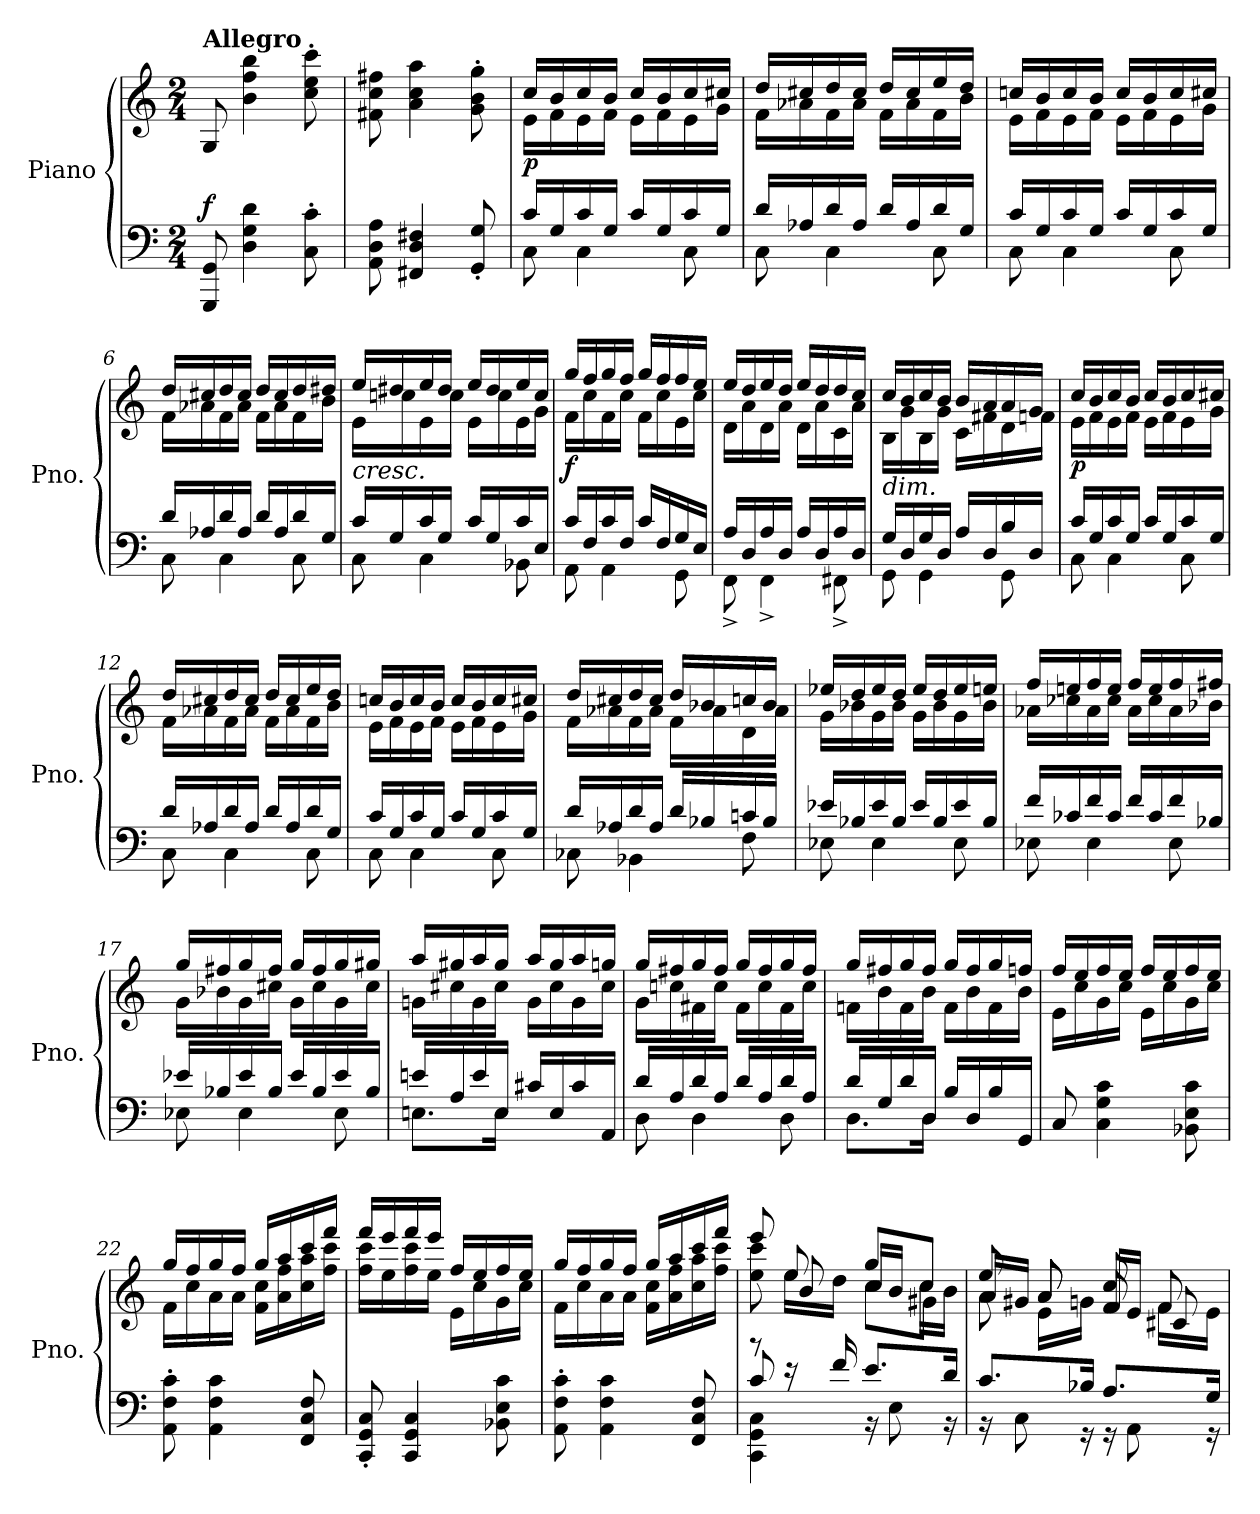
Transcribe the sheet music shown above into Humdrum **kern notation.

**kern	**kern	**dynam
*part1	*part1	*part1
*staff2	*staff1	*staff1/2
*I"Piano	*	*
*I'Pno.	*	*
*clefF4	*clefG2	*
*k[]	*k[]	*
*M2/4	*M2/4	*
=1	=1	=1
!	!LO:TX:a:B:t=Allegro	!
!	!	!LO:DY:a=2
8GGG/ 8GG/	8G/	f
4D\ 4G\ 4d\	4b\ 4ff\ 4bb\	.
8C\' 8c\'	8cc\' 8ee\' 8ccc\'	.
=2	=2	=2
8AA\ 8D\ 8A\	8f#X\ 8cc\ 8ff#X\	.
4FF#X/ 4D/ 4F#X/	4a\ 4cc\ 4aa\	.
8GG/' 8G/'	8g\' 8b\' 8gg\'	.
=3	=3	=3
*^	*^	*
!	!	!	!	!LO:DY:b
16c/LL	8C\	16cc/LL	16e\LL	p
16G/	.	16b/	16f\	.
16c/	4C\	16cc/	16e\	.
16G/JJ	.	16b/JJ	16f\JJ	.
16c/LL	.	16cc/LL	16e\LL	.
16G/	.	16b/	16f\	.
16c/	8C\	16cc/	16e\	.
16G/JJ	.	16cc#X/JJ	16g\JJ	.
=4	=4	=4	=4	=4
16d/LL	8C\	16dd/LL	16f\LL	.
16A-X/	.	16cc#X/	16a-X\	.
16d/	4C\	16dd/	16f\	.
16A-/JJ	.	16cc#/JJ	16a-\JJ	.
16d/LL	.	16dd/LL	16f\LL	.
16A-/	.	16cc#/	16a-\	.
16d/	8C\	16ee/	16f\	.
16G/JJ	.	16dd/JJ	16b\JJ	.
!!LO:LB:g=z	!!
=5	=5	=5	=5	=5
16c/LL	8C\	16ccn/LL	16e\LL	.
16G/	.	16b/	16f\	.
16c/	4C\	16cc/	16e\	.
16G/JJ	.	16b/JJ	16f\JJ	.
16c/LL	.	16cc/LL	16e\LL	.
16G/	.	16b/	16f\	.
16c/	8C\	16cc/	16e\	.
16G/JJ	.	16cc#X/JJ	16g\JJ	.
=6	=6	=6	=6	=6
16d/LL	8C\	16dd/LL	16f\LL	.
16A-X/	.	16cc#X/	16a-X\	.
16d/	4C\	16dd/	16f\	.
16A-/JJ	.	16cc#/JJ	16a-\JJ	.
16d/LL	.	16dd/LL	16f\LL	.
16A-/	.	16cc#/	16a-\	.
16d/	8C\	16dd/	16f\	.
16G/JJ	.	16dd#X/JJ	16b\JJ	.
=7	=7	=7	=7	=7
!LO:TX:a:i:t=cresc.	!	!	!	!
16c/LL	8C\	16ee/LL	16e\LL	.
16G/	.	16dd#X/	16ccn\	.
16c/	4C\	16ee/	16e\	.
16G/JJ	.	16dd#/JJ	16cc\JJ	.
16c/LL	.	16ee/LL	16e\LL	.
16G/	.	16dd#/	16cc\	.
16c/	8BB-X\	16ee/	16e\	.
16E/JJ	.	16cc/JJ	16g\JJ	.
=8	=8	=8	=8	=8
!	!	!	!	!LO:DY:b
16c/LL	8AA\	16gg/LL	16f\LL	f
16F/	.	16ff/	16cc\	.
16c/	4AA\	16gg/	16f\	.
16F/JJ	.	16ff/JJ	16cc\JJ	.
16c/LL	.	16gg/LL	16f\LL	.
16F/	.	16ff/	16cc\	.
16G/	8GG\	16ff/	16e\	.
16E/JJ	.	16ee/JJ	16cc\JJ	.
=9	=9	=9	=9	=9
16A/LL	8FF^\	16ee/LL	16d\LL	.
16D/	.	16dd/	16a\	.
16A/	4FF^\	16ee/	16d\	.
16D/JJ	.	16dd/JJ	16a\JJ	.
16A/LL	.	16ee/LL	16d\LL	.
16D/	.	16dd/	16a\	.
16A/	8FF#X^\	16dd/	16c\	.
16D/JJ	.	16cc/JJ	16a\JJ	.
!!LO:LB:g=z	!!
=10	=10	=10	=10	=10
!LO:TX:a:i:t=dim.	!	!	!	!
16G/LL	8GG\	16cc/LL	16B\LL	.
16D/	.	16b/	16g\	.
16G/	4GG\	16cc/	16B\	.
16D/JJ	.	16b/JJ	16g\JJ	.
16A/LL	.	16b/LL	16c\LL	.
16D/	.	16a/	16f#X\	.
16B/	8GG\	16a/	16d\	.
16D/JJ	.	16g/JJ	16fn\JJ	.
=11	=11	=11	=11	=11
!	!	!	!	!LO:DY:b
16c/LL	8C\	16cc/LL	16e\LL	p
16G/	.	16b/	16f\	.
16c/	4C\	16cc/	16e\	.
16G/JJ	.	16b/JJ	16f\JJ	.
16c/LL	.	16cc/LL	16e\LL	.
16G/	.	16b/	16f\	.
16c/	8C\	16cc/	16e\	.
16G/JJ	.	16cc#X/JJ	16g\JJ	.
=12	=12	=12	=12	=12
16d/LL	8C\	16dd/LL	16f\LL	.
16A-X/	.	16cc#X/	16a-X\	.
16d/	4C\	16dd/	16f\	.
16A-/JJ	.	16cc#/JJ	16a-\JJ	.
16d/LL	.	16dd/LL	16f\LL	.
16A-/	.	16cc#/	16a-\	.
16d/	8C\	16ee/	16f\	.
16G/JJ	.	16dd/JJ	16b\JJ	.
=13	=13	=13	=13	=13
16c/LL	8C\	16ccn/LL	16e\LL	.
16G/	.	16b/	16f\	.
16c/	4C\	16cc/	16e\	.
16G/JJ	.	16b/JJ	16f\JJ	.
16c/LL	.	16cc/LL	16e\LL	.
16G/	.	16b/	16f\	.
16c/	8C\	16cc/	16e\	.
16G/JJ	.	16cc#X/JJ	16g\JJ	.
!!LO:LB:g=z	!!
=14	=14	=14	=14	=14
16d/LL	8C-X\	16dd/LL	16f\LL	.
16A-X/	.	16cc#X/	16a-X\	.
16d/	4BB-X\	16dd/	16f\	.
16A-/JJ	.	16cc#/JJ	16a-\JJ	.
16d/LL	.	16dd/LL	16f\LL	.
16B-X/	.	16b-X/	16a-\	.
16cn/	8F\	16ccn/	16d\	.
16B-/JJ	.	16b-/JJ	16a-\JJ	.
=15	=15	=15	=15	=15
16e-X/LL	8E-X\	16ee-X/LL	16g\LL	.
16B-X/	.	16dd/	16b-X\	.
16e-/	4E-\	16ee-/	16g\	.
16B-/JJ	.	16dd/JJ	16b-\JJ	.
16e-/LL	.	16ee-/LL	16g\LL	.
16B-/	.	16dd/	16b-\	.
16e-/	8E-\	16ee-/	16g\	.
16B-/JJ	.	16een/JJ	16b-\JJ	.
=16	=16	=16	=16	=16
16f/LL	8E-X\	16ff/LL	16a-X\LL	.
16c-X/	.	16een/	16cc-X\	.
16f/	4E-\	16ff/	16a-\	.
16c-/JJ	.	16ee/JJ	16cc-\JJ	.
16f/LL	.	16ff/LL	16a-\LL	.
16c-/	.	16ee/	16cc-\	.
16f/	8E-\	16ff/	16a-\	.
16B-X/JJ	.	16ff#X/JJ	16b-X\JJ	.
=17	=17	=17	=17	=17
16e-X/LL	8E-X\	16gg/LL	16g\LL	.
16B-X/	.	16ff#X/	16b-X\	.
16e-/	4E-\	16gg/	16g\	.
16B-/JJ	.	16ff#/JJ	16cc#X\JJ	.
16e-/LL	.	16gg/LL	16g\LL	.
16B-/	.	16ff#/	16cc#\	.
16e-/	8E-\	16gg/	16g\	.
16B-/JJ	.	16gg#X/JJ	16cc#\JJ	.
!!LO:PB:g=z	!!
=18	=18	=18	=18	=18
16en/LL	8.En\L	16aa/LL	16gn\LL	.
16A/	.	16gg#X/	16cc#X\	.
16e/	.	16aa/	16g\	.
16E/JJ	16E\Jk	16gg#/JJ	16cc#\JJ	.
16c#X/LL	4ryy	16aa/LL	16g\LL	.
16E/	.	16gg#/	16cc#\	.
16c#/	.	16aa/	16g\	.
16AA/JJ	.	16ggn/JJ	16cc#\JJ	.
=19	=19	=19	=19	=19
16d/LL	8D\	16gg/LL	16g\LL	.
16A/	.	16ff#X/	16ccn\	.
16d/	4D\	16gg/	16f#X\	.
16A/JJ	.	16ff#/JJ	16cc\JJ	.
16d/LL	.	16gg/LL	16f#\LL	.
16A/	.	16ff#/	16cc\	.
16d/	8D\	16gg/	16f#\	.
16A/JJ	.	16ff#/JJ	16cc\JJ	.
=20	=20	=20	=20	=20
16d/LL	8.D\L	16gg/LL	16fn\LL	.
16G/	.	16ff#X/	16b\	.
16d/	.	16gg/	16f\	.
16D/JJ	16D\Jk	16ff#/JJ	16b\JJ	.
16B/LL	4ryy	16gg/LL	16f\LL	.
16D/	.	16ff#/	16b\	.
16B/	.	16gg/	16f\	.
16GG/JJ	.	16ffn/JJ	16b\JJ	.
*v	*v	*	*	*
=21	=21	=21	=21
8C/	16ff/LL	16e\LL	.
.	16ee/	16cc\	.
4C\ 4G\ 4c\	16ff/	16g\	.
.	16ee/JJ	16cc\JJ	.
.	16ff/LL	16e\LL	.
.	16ee/	16cc\	.
8BB-X\ 8E\ 8c\	16ff/	16g\	.
.	16ee/JJ	16cc\JJ	.
!!LO:LB:g=z	!!
=22	=22	=22	=22
8AA\' 8F\' 8c\'	16gg/LL	16f\LL	.
.	16ff/	16cc\	.
4AA\ 4F\ 4c\	16gg/	16a\	.
.	16ff/JJ	16a\JJ	.
.	16gg/LL	16f\ 16cc\LL	.
.	16aa/	16a\ 16ff\	.
8FF/ 8C/ 8F/	16ccc/	16cc\ 16aa\	.
.	16fff/JJ	16ff\ 16ccc\JJ	.
=23	=23	=23	=23
8CC/' 8GG/' 8C/'	16fff/LL	16ff\ 16ccc\LL	.
.	16eee/	16ee\	.
4CC/ 4GG/ 4C/	16fff/	16ff\ 16ccc\	.
.	16eee/JJ	16ee\JJ	.
.	16ff/LL	16e\LL	.
.	16ee/	16cc\	.
8BB-X\ 8E\ 8c\	16ff/	16g\	.
.	16ee/JJ	16cc\JJ	.
=24	=24	=24	=24
8AA\' 8F\' 8c\'	16gg/LL	16f\LL	.
.	16ff/	16cc\	.
4AA\ 4F\ 4c\	16gg/	16a\	.
.	16ff/JJ	16a\JJ	.
.	16gg/LL	16f\ 16cc\LL	.
.	16aa/	16a\ 16ff\	.
8FF/ 8C/ 8F/	16ccc/	16cc\ 16aa\	.
.	16fff/JJ	16ff\ 16ccc\JJ	.
=25	=25	=25	=25
*^	*	*^	*
8c/	4CC\ 4GG\ 4C\	8eee/	8ee\ 8ccc\	8rF	.
16r	.	8ee/	16ee\LL	8b/	.
16f/	.	.	16dd\JJ	.	.
8.e/L	16r	8gg/L	16cc/LL	8cc\L	.
.	8E\	.	16b/JJ	.	.
.	.	8cc/J	16cc\LL	8g#X\J	.
16d/Jk	16r	.	16b\JJ	.	.
!!LO:LB:g=z	!!	!!
=26	=26	=26	=26	=26	=26
8.c/L	16r	8ee/	16a/LL	8a\	.
.	8C\	.	16g#X/JJ	.	.
.	.	8a/	16e\LL	8a/	.
16B-X/Jk	16r	.	16gn\JJ	.	.
8.A/L	16r	8cc/	16f/LL	8f/	.
.	8AA\	.	16e/JJ	.	.
.	.	8f/	16f\LL	8c#X/	.
16G/Jk	16r	.	16e\JJ	.	.
*v	*v	*	*	*	*
*	*v	*v	*v	*
=	=	=
*-	*-	*-
